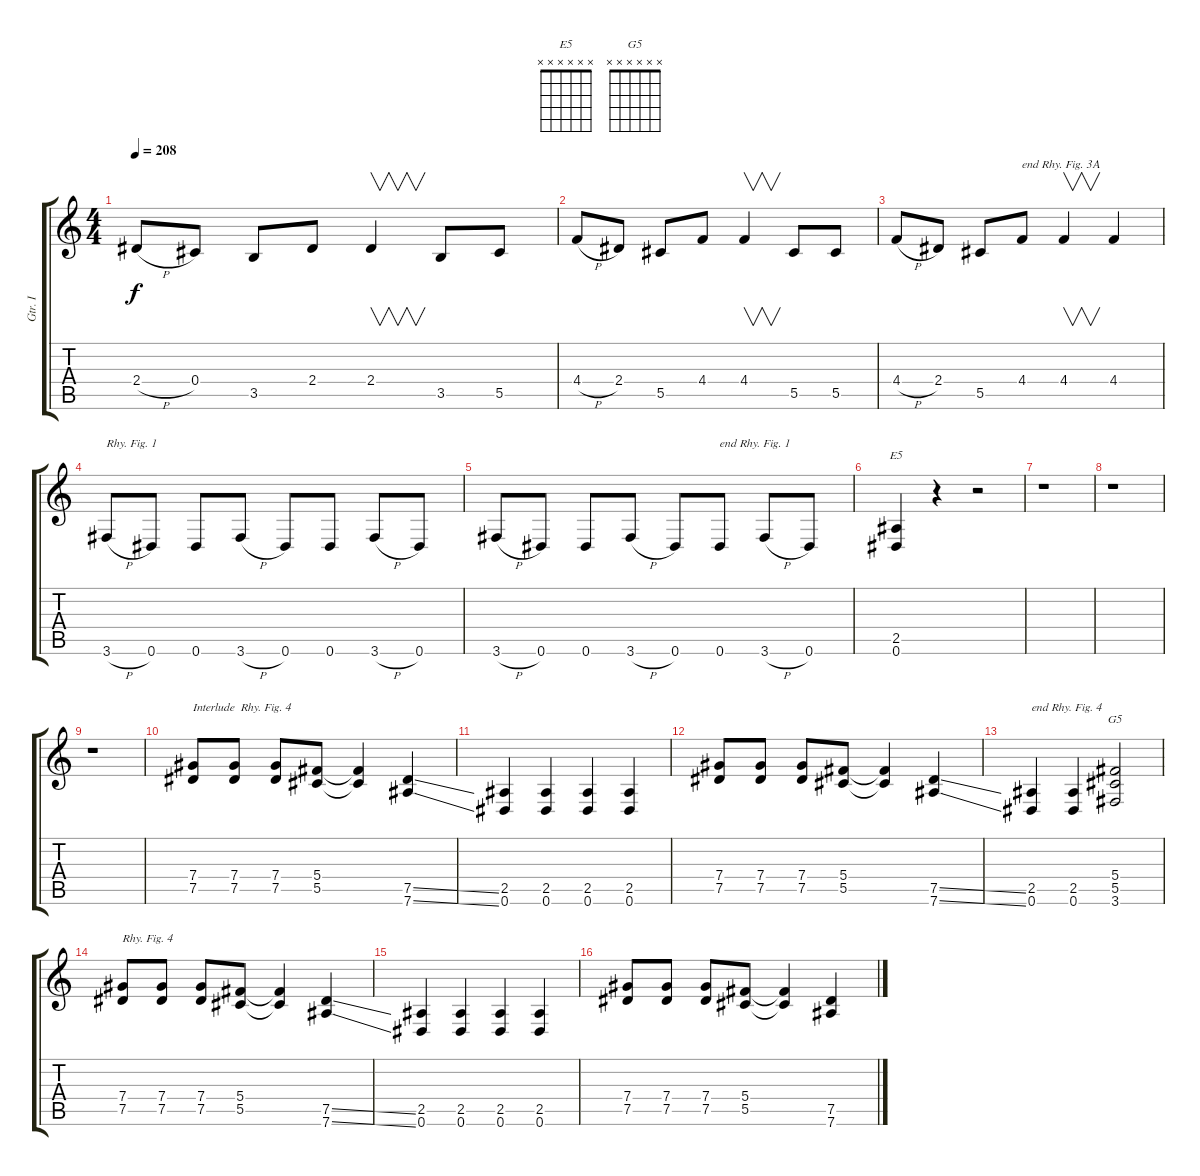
\track ("Gtr. I" "Gtr. I") {instrument distortionguitar}
\staff {score tabs}
\tuning (Eb4 Bb3 Gb3 Db3 Ab2 Eb2) {hide}
\chord ("E5" x x x x x x) {firstfret 0}
\chord ("G5" x x x x x x) {firstfret 0}
\ts (4 4)
\tempo 208
\clef g2
\ks c
2.4{h}.8{dy f} 0.4.8 3.5.8 2.4.8 2.4.4{v} 3.5.8 5.5.8 |
4.4{h}.8 2.4.8 5.5.8 4.4.8 4.4.4{v} 5.5.8 5.5.8 |
4.4{h}.8 2.4.8 5.5.8 4.4.8{txt "end Rhy. Fig. 3A"} 4.4.4{v} 4.4.4 |
3.6{h}.8{txt "Rhy. Fig. 1"} 0.6.8 0.6.8 3.6{h}.8 0.6.8 0.6.8 3.6{h}.8 0.6.8 |
3.6{h}.8 0.6.8 0.6.8 3.6{h}.8 0.6.8 0.6.8{txt "end Rhy. Fig. 1"} 3.6{h}.8 0.6.8 |
(2.5 0.6).4{ch "E5"} r.4 r.2 |
r.1 |
r.1 |
r.1 |
(7.4 7.5).8{txt "Interlude  Rhy. Fig. 4"} (7.4 7.5).8 (7.4 7.5).8 (5.4 5.5).8 (5.4{t} 5.5{t}).4 (7.5{ss} 7.6{ss}).4 |
(2.5 0.6).4 (2.5 0.6).4 (2.5 0.6).4 (2.5 0.6).4 |
(7.4 7.5).8 (7.4 7.5).8 (7.4 7.5).8 (5.4 5.5).8 (5.4{t} 5.5{t}).4 (7.5{ss} 7.6{ss}).4 |
(2.5 0.6).4{txt "end Rhy. Fig. 4"} (2.5 0.6).4 (5.4 5.5 3.6).2{ch "G5"} |
(7.4 7.5).8{txt "Rhy. Fig. 4"} (7.4 7.5).8 (7.4 7.5).8 (5.4 5.5).8 (5.4{t} 5.5{t}).4 (7.5{ss} 7.6{ss}).4 |
(2.5 0.6).4 (2.5 0.6).4 (2.5 0.6).4 (2.5 0.6).4 |
(7.4 7.5).8 (7.4 7.5).8 (7.4 7.5).8 (5.4 5.5).8 (5.4{t} 5.5{t}).4 (7.5{ss} 7.6{ss}).4
